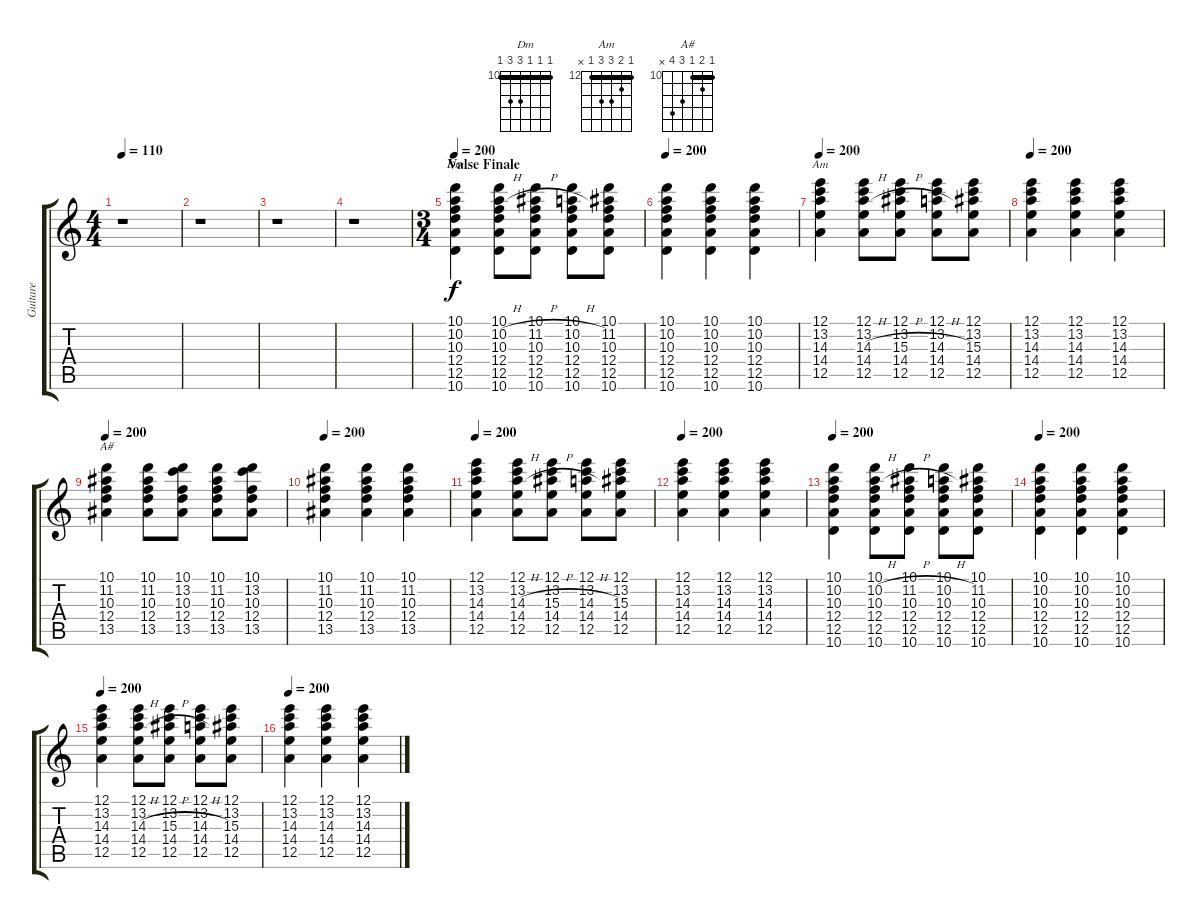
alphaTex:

\track ("Guitare" "Guitare") {instrument acousticguitarnylon}
\staff {score tabs}
\tuning (E4 B3 G3 D3 A2 E2) {hide}
\chord ("Dm" 10 10 10 12 12 10) {firstfret 10 barre 10}
\chord ("Am" 12 13 14 14 12 x) {firstfret 12 barre 12}
\chord ("A#" 10 11 10 12 13 x) {firstfret 10 barre 10}
\ts (4 4)
\tempo 110
\clef g2
\ks c
r.1{dy f} |
r.1 |
r.1 |
r.1 |
\ts (3 4)
\section ("" "Valse Finale")
\tempo 200
(10.1 10.2 10.3 12.4 12.5 10.6).4{ch "Dm" volume 7} (10.1 10.2{h} 10.3 12.4 12.5 10.6).8 (10.1 11.2{h} 10.3 12.4 12.5 10.6).8 (10.1 10.2{h} 10.3 12.4 12.5 10.6).8 (10.1 11.2 10.3 12.4 12.5 10.6).8 |
\tempo 200
(10.1 10.2 10.3 12.4 12.5 10.6).4 (10.1 10.2 10.3 12.4 12.5 10.6).4 (10.1 10.2 10.3 12.4 12.5 10.6).4 |
\tempo 200
(12.1 13.2 14.3 14.4 12.5).4{ch "Am"} (12.1 13.2 14.3{h} 14.4 12.5).8 (12.1 13.2 15.3{h} 14.4 12.5).8 (12.1 13.2 14.3{h} 14.4 12.5).8 (12.1 13.2 15.3 14.4 12.5).8 |
\tempo 200
(12.1 13.2 14.3 14.4 12.5).4 (12.1 13.2 14.3 14.4 12.5).4 (12.1 13.2 14.3 14.4 12.5).4 |
\tempo 200
(10.1 11.2 10.3 12.4 13.5).4{ch "A#"} (10.1 11.2 10.3 12.4 13.5).8 (10.1 13.2 10.3 12.4 13.5).8 (10.1 11.2 10.3 12.4 13.5).8 (10.1 13.2 10.3 12.4 13.5).8 |
\tempo 200
(10.1 11.2 10.3 12.4 13.5).4 (10.1 11.2 10.3 12.4 13.5).4 (10.1 11.2 10.3 12.4 13.5).4 |
\tempo 200
(12.1 13.2 14.3 14.4 12.5).4 (12.1 13.2 14.3{h} 14.4 12.5).8 (12.1 13.2 15.3{h} 14.4 12.5).8 (12.1 13.2 14.3{h} 14.4 12.5).8 (12.1 13.2 15.3 14.4 12.5).8 |
\tempo 200
(12.1 13.2 14.3 14.4 12.5).4 (12.1 13.2 14.3 14.4 12.5).4 (12.1 13.2 14.3 14.4 12.5).4 |
\tempo 200
(10.1 10.2 10.3 12.4 12.5 10.6).4 (10.1 10.2{h} 10.3 12.4 12.5 10.6).8 (10.1 11.2{h} 10.3 12.4 12.5 10.6).8 (10.1 10.2{h} 10.3 12.4 12.5 10.6).8 (10.1 11.2 10.3 12.4 12.5 10.6).8 |
\tempo 200
(10.1 10.2 10.3 12.4 12.5 10.6).4 (10.1 10.2 10.3 12.4 12.5 10.6).4 (10.1 10.2 10.3 12.4 12.5 10.6).4 |
\tempo 200
(12.1 13.2 14.3 14.4 12.5).4 (12.1 13.2 14.3{h} 14.4 12.5).8 (12.1 13.2 15.3{h} 14.4 12.5).8 (12.1 13.2 14.3{h} 14.4 12.5).8 (12.1 13.2 15.3 14.4 12.5).8 |
\tempo 200
(12.1 13.2 14.3 14.4 12.5).4 (12.1 13.2 14.3 14.4 12.5).4 (12.1 13.2 14.3 14.4 12.5).4
